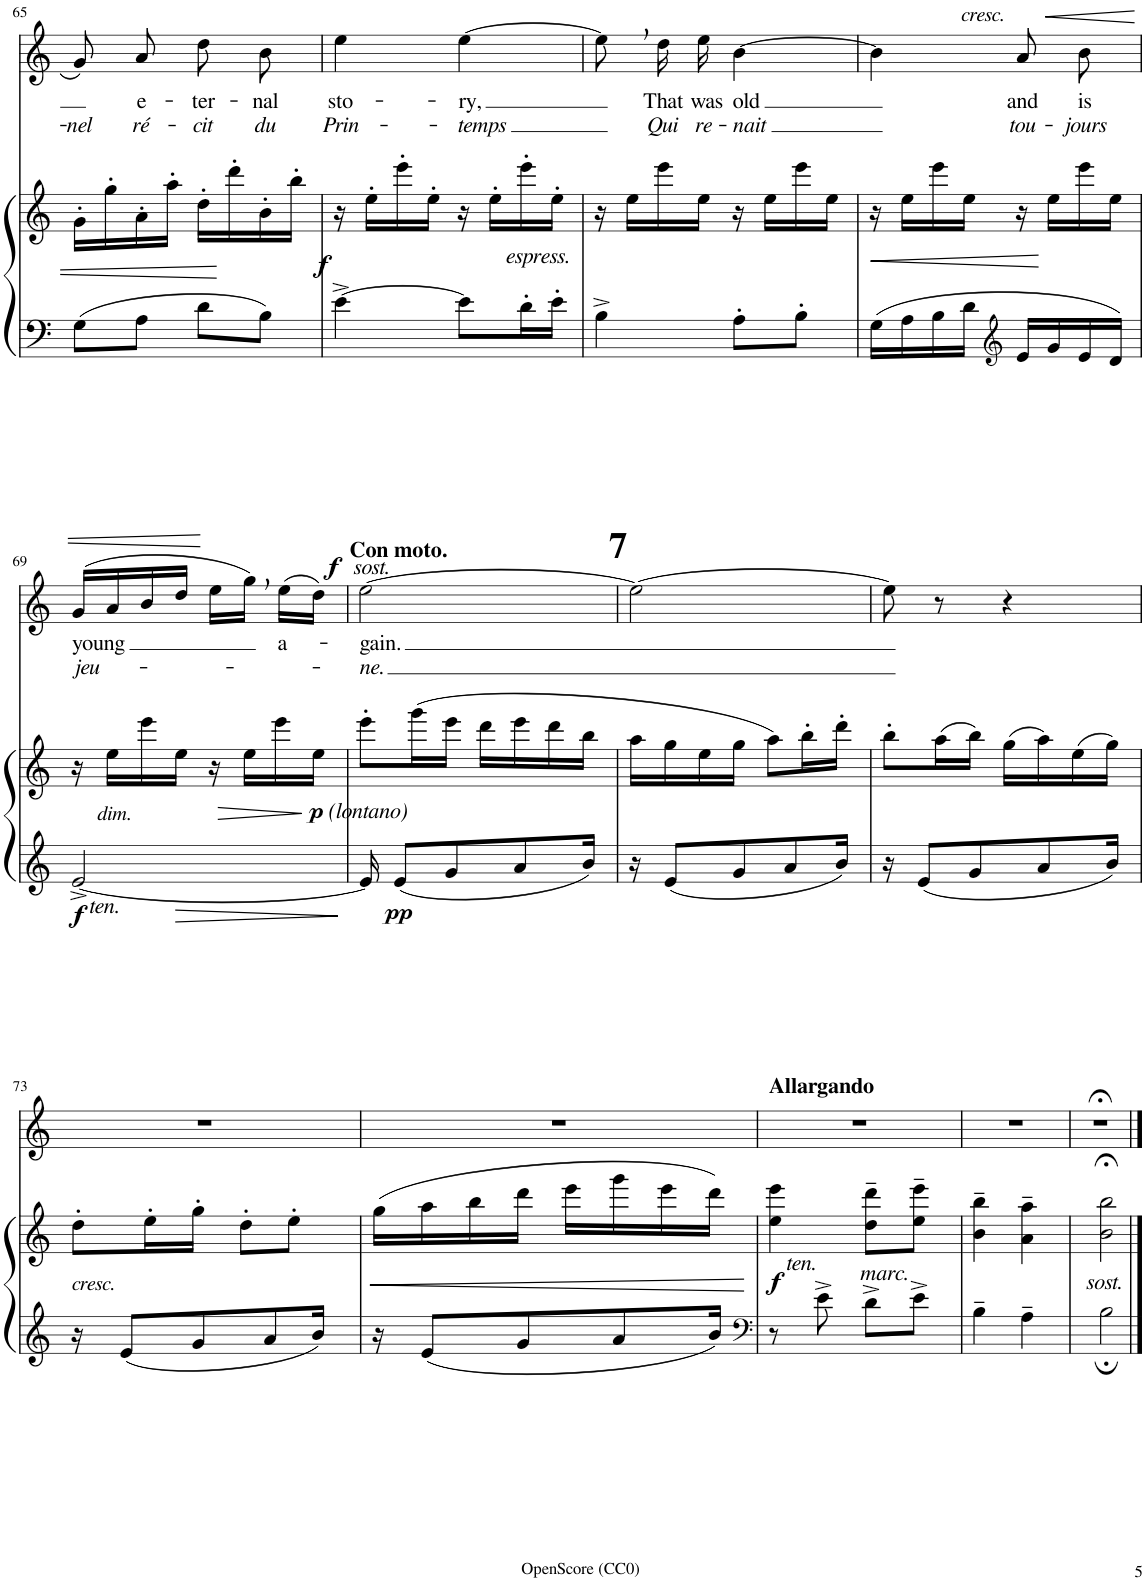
**kern	**kern	**dynam	**kern	**text	**text	**dynam
*part2	*part2	*part2	*part1	*part1	*part1	*part1
*staff3	*staff2	*staff2/3	*staff1	*staff1	*staff1	*staff1
*I"Piano	*	*	*I"Voice	*	*	*
*I'Pno	*	*	*	*	*	*
!!LO:PB:g=z
*clefF4	*clefG2	*	*clefG2	*	*	*
*k[]	*k[]	*	*k[]	*	*	*
*M2/4	*M2/4	*	*M2/4	*	*	*
=65	=65	=65	=65	=65	=65	=65
!	!	!	!	!	!LO:LY:b	!
8G\L	16g'\LL	.	8g/	.	-nel	.
.	16gg'\	.	.	.	.	.
!	!	!	!	!LO:LY:b	!LO:LY:b	!
8A\J	16a'\	.	8a/	e-	ré-	.
.	16aa'\JJ	.	.	.	.	.
!	!	!	!	!LO:LY:b	!LO:LY:b	!
8d\L	16dd'\LL	.	8dd\	-ter-	-cit	.
.	16ddd'\	.	.	.	.	.
!	!	!	!	!LO:LY:b	!LO:LY:b	!
8B\J	16b'\	.	8b\	-nal	du	.
.	16bb'\JJ	.	.	.	.	.
=66	=66	=66	=66	=66	=66	=66
!	!	!LO:DY:b	!	!LO:LY:b	!LO:LY:b	!
[4e^\	16r	f	4ee\	sto-	Prin-	.
.	16ee'\LL	.	.	.	.	.
.	16eee'\	.	.	.	.	.
.	16ee'\JJ	.	.	.	.	.
!	!	!	!	!LO:LY:b	!LO:LY:b	!
8e\L]	16r	.	[4ee\	-ry,	-temps	.
.	16ee'\LL	.	.	.	.	.
!	!LO:TX:b:i:t=espress.	!	!	!	!	!
16d'\L	16eee'\	.	.	.	.	.
16e'\JJ	16ee'\JJ	.	.	.	.	.
=67	=67	=67	=67	=67	=67	=67
4B^\	16r	.	8ee,\]	.	.	.
.	16ee'\LL	.	.	.	.	.
!	!	!	!	!LO:LY:b	!LO:LY:b	!
.	16eee'\	.	16dd\	That	Qui	.
!	!	!	!	!LO:LY:b	!LO:LY:b	!
.	16ee'\JJ	.	16ee\	was	re-	.
!	!	!	!	!LO:LY:b	!LO:LY:b	!
8A'\L	16r	.	[4b\	old	-nait	.
.	16ee'\LL	.	.	.	.	.
8B'\J	16eee'\	.	.	.	.	.
.	16ee'\JJ	.	.	.	.	.
=68	=68	=68	=68	=68	=68	=68
!	!	!LO:HP:b	!	!	!	!
16G\LL	16r	<	4b\]	.	.	.
16A\	16ee'\LL	.	.	.	.	.
16B\	16eee'\	.	.	.	.	.
16d\JJ	16ee'\JJ	.	.	.	.	.
*clefG2	*	*	*	*	*	*
!	!	!	!LO:TX:a:i:t=cresc.	!	!	!
!	!	!	!	!LO:LY:b	!LO:LY:b	!LO:HP:b
16e/LL	16r	.	8a/	and	tou-	<
16g/	16ee'\LL	[	.	.	.	.
!	!	!	!	!LO:LY:b	!LO:LY:b	!
16e/	16eee'\	.	8b\	is	-jours	.
16d/JJ	16ee'\JJ	.	.	.	.	.
!!LO:LB:g=z
=69	=69	=69	=69	=69	=69	=69
*^	*	*	*	*	*	*
!LO:TX:b:i:t=ten.	!	!	!	!	!	!	!
!	!	!	!LO:DY:b=2	!	!LO:LY:b	!LO:LY:b	!
[2e^/	8.ryy	16r	f	(16g/LL	-young	jeu-	.
!	!	!LO:TX:b:i:t=dim.	!	!	!	!	!
!	!	!	!LO:HP:b	!	!	!	!
.	.	16ee'\LL	>	16a/	.	.	.
.	.	16eee'\	.	16b/	.	.	.
!	!	!	!LO:HP:b=2	!	!	!	!
.	16ryy	16ee'\JJ	>	16dd/JJ	.	.	.
.	4ryy	16r	.	16ee\LL	.	.	[
.	.	16ee'\LL	.	16gg,\JJ)	.	.	.
!	!	!	!	!	!LO:LY:b	!	!
.	.	16eee'\	.	(16ee\LL	a-	.	.
.	.	16ee'\JJ	.	16dd\JJ)	.	.	.
*v	*v	*	*	*	*	*	*
.	.	]	.	.	.	.
=70	=70	=70	=70	=70	=70	=70
!	!	!	!LO:TX:a:B:t=Con moto.	!	!	!
!	!	!LO:DY:b	!	!LO:LY:b	!LO:LY:b	!
!	!	!LO:DY:n=1:b	!	!	!	!LO:DY:a
!	!	!	!	!	!	!LO:DY:n=1:a
16e/]	8eee'\L	p other-dynamics	[2ee\	-gain.	-ne.	f other-dynamics
!	!	!LO:DY:n=2:b=2	!	!	!	!
8e/L	.	pp	.	.	.	.
.	(16ggg\L	.	.	.	.	.
8g/	16eee\JJ	.	.	.	.	.
.	16ddd\LL	.	.	.	.	.
8a/	16eee\	.	.	.	.	.
.	16ddd\	.	.	.	.	.
16b/Jk	16bb\JJ	.	.	.	.	.
!!LO:REH:place=s1:a:B:cj:enc=none:fs=20:t=7
=71	=71	=71	=71	=71	=71	=71
16r	16aa\LL	.	2ee\_	.	.	.
8e/L	16gg\	.	.	.	.	.
.	16ee\	.	.	.	.	.
8g/	16gg\JJ	.	.	.	.	.
.	8aa\L)	.	.	.	.	.
8a/	.	.	.	.	.	.
.	16bb'\L	.	.	.	.	.
16b/Jk	16ddd'\JJ	.	.	.	.	.
=72	=72	=72	=72	=72	=72	=72
16r	8bb'\L	.	8ee\]	.	.	.
8e/L	.	.	.	.	.	.
.	(16aa\L	.	8r	.	.	.
8g/	16bb\JJ)	.	.	.	.	.
.	(16gg\LL	.	4r	.	.	.
8a/	16aa\)	.	.	.	.	.
.	(16ee\	.	.	.	.	.
16b/Jk	16gg\JJ)	.	.	.	.	.
!!LO:LB:g=z
=73	=73	=73	=73	=73	=73	=73
!	!LO:TX:b:i:t=cresc.	!	!	!	!	!
16r	8dd'\L	.	2r	.	.	.
8e/L	.	.	.	.	.	.
.	16ee'\L	.	.	.	.	.
8g/	16gg'\JJ	.	.	.	.	.
.	8dd'\L	.	.	.	.	.
8a/	.	.	.	.	.	.
.	8ee'\J	.	.	.	.	.
16b/Jk	.	.	.	.	.	.
=74	=74	=74	=74	=74	=74	=74
16r	(16gg\LL	.	2r	.	.	.
8e/L	16aa\	.	.	.	.	.
.	16bb\	.	.	.	.	.
8g/	16ddd\JJ	.	.	.	.	.
.	16eee\LL	.	.	.	.	.
8a/	16ggg\	.	.	.	.	.
.	16eee\	.	.	.	.	.
16b/Jk	16ddd\JJ)	.	.	.	.	.
.	.	]	.	.	.	.
=75	=75	=75	=75	=75	=75	=75
*clefF4	*	*	*	*	*	*
!	!	!	!LO:TX:a:B:t=Allargando	!	!	!
!	!LO:TX:b:i:t=ten.	!	!	!	!	!
!	!	!LO:DY:b	!	!	!	!
8r	4ee\ 4eee\	f	2r	.	.	.
8e^\	.	.	.	.	.	.
!	!LO:TX:b:i:t=marc.	!	!	!	!	!
8d^\L	8dd\~ 8ddd\~L	.	.	.	.	.
8e^\J	8ee\~ 8eee\~J	.	.	.	.	.
=76	=76	=76	=76	=76	=76	=76
4B~\	4b\~ 4bb\~	.	2r	.	.	.
4A~\	4a\~ 4aa\~	.	.	.	.	.
=77	=77	=77	=77	=77	=77	=77
!	!LO:TX:b:i:t=sost.	!	!	!	!	!
2B;\	2b\;< 2bb\;<	.	2r;<	.	.	.
==	==	==	==	==	==	==
*-	*-	*-	*-	*-	*-	*-
